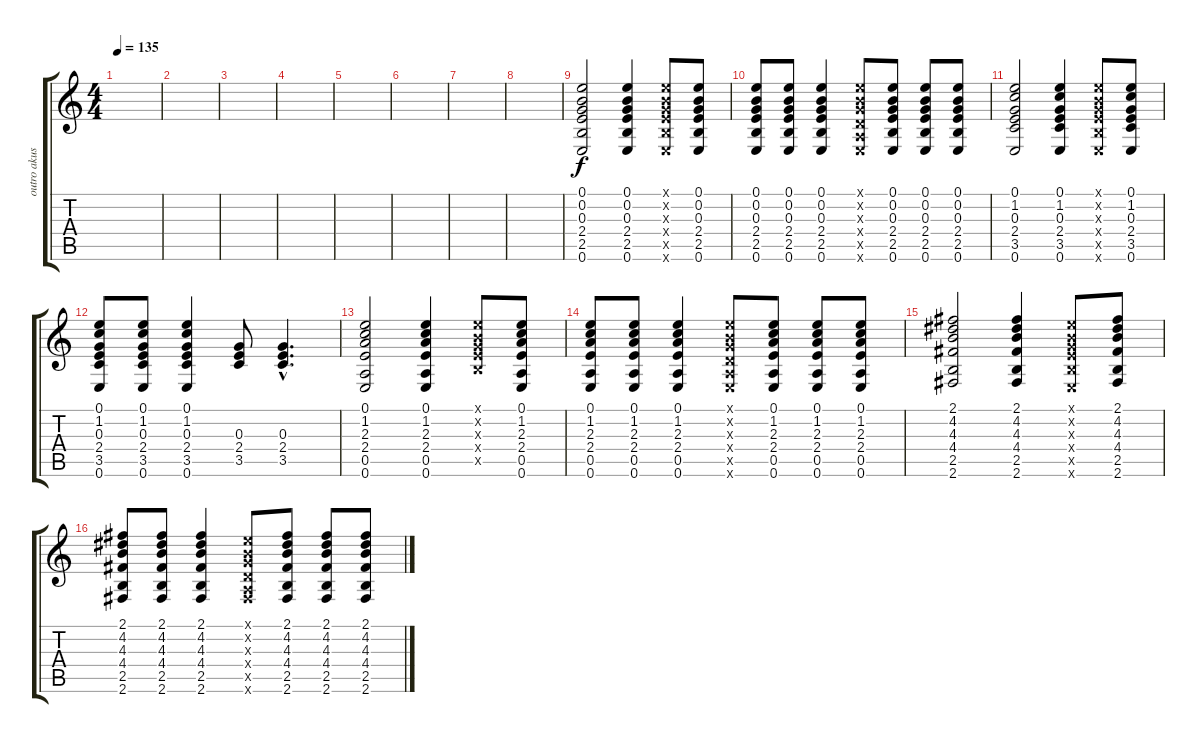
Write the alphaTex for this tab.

\track ("outro akustik" "outro akus") {instrument acousticguitarsteel}
\staff {score tabs}
\tuning (E4 B3 G3 D3 A2 E2) {hide}
\ts (4 4)
\tempo 135
\clef g2
\ks c
|
|
|
|
|
|
|
|
(0.1 0.2 0.3 2.4 2.5 0.6).2{volume 11} (0.1 0.2 0.3 2.4 2.5 0.6).4 (0.1{x} 0.2{x} 0.3{x} 2.4{x} 2.5{x} 0.6{x}).8 (0.1 0.2 0.3 2.4 2.5 0.6).8 |
(0.1 0.2 0.3 2.4 2.5 0.6).8 (0.1 0.2 0.3 2.4 2.5 0.6).8 (0.1 0.2 0.3 2.4 2.5 0.6).4 (0.1{x} 0.2{x} 0.3{x} 0.4{x} 0.5{x} 0.6{x}).8 (0.1 0.2 0.3 2.4 2.5 0.6).8 (0.1 0.2 0.3 2.4 2.5 0.6).8 (0.1 0.2 0.3 2.4 2.5 0.6).8 |
(0.1 1.2 0.3 2.4 3.5 0.6).2 (0.1 1.2 0.3 2.4 3.5 0.6).4 (0.1{x} 0.2{x} 0.3{x} 2.4{x} 2.5{x} 0.6{x}).8 (0.1 1.2 0.3 2.4 3.5 0.6).8 |
(0.1 1.2 0.3 2.4 3.5 0.6).8 (0.1 1.2 0.3 2.4 3.5 0.6).8 (0.1 1.2 0.3 2.4 3.5 0.6).4 (0.3 2.4 3.5).8 (0.3{hac} 2.4{hac} 3.5{hac}).4{d} |
(0.1 1.2 2.3 2.4 0.5 0.6).2 (0.1 1.2 2.3 2.4 0.5 0.6).4 (0.1{x} 0.2{x} 0.3{x} 2.4{x} 2.5{x}).8 (0.1 1.2 2.3 2.4 0.5 0.6).8 |
(0.1 1.2 2.3 2.4 0.5 0.6).8 (0.1 1.2 2.3 2.4 0.5 0.6).8 (0.1 1.2 2.3 2.4 0.5 0.6).4 (0.1{x} 0.2{x} 0.3{x} 0.4{x} 0.5{x} 0.6{x}).8 (0.1 1.2 2.3 2.4 0.5 0.6).8 (0.1 1.2 2.3 2.4 0.5 0.6).8 (0.1 1.2 2.3 2.4 0.5 0.6).8 |
(2.1 4.2 4.3 4.4 2.5 2.6).2 (2.1 4.2 4.3 4.4 2.5 2.6).4 (0.1{x} 0.2{x} 0.3{x} 2.4{x} 2.5{x} 0.6{x}).8 (2.1 4.2 4.3 4.4 2.5 2.6).8 |
(2.1 4.2 4.3 4.4 2.5 2.6).8 (2.1 4.2 4.3 4.4 2.5 2.6).8 (2.1 4.2 4.3 4.4 2.5 2.6).4 (0.1{x} 0.2{x} 0.3{x} 0.4{x} 0.5{x} 2.6{x}).8 (2.1 4.2 4.3 4.4 2.5 2.6).8 (2.1 4.2 4.3 4.4 2.5 2.6).8 (2.1 4.2 4.3 4.4 2.5 2.6).8
